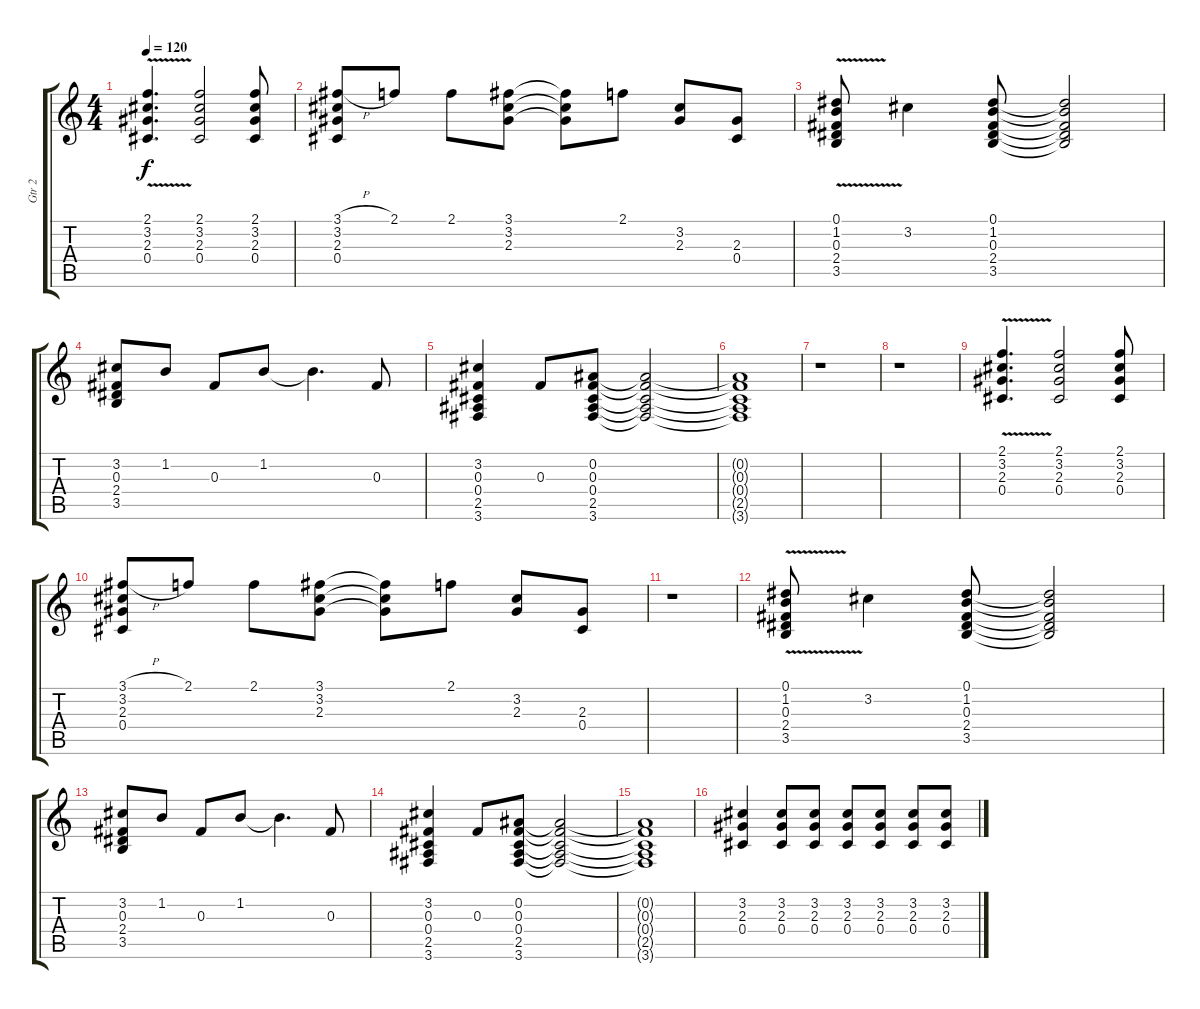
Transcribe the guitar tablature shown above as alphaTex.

\track ("Gtr 2" "Gtr 2") {instrument distortionguitar}
\staff {score tabs}
\tuning (Eb4 Bb3 Gb3 Db3 Ab2 Eb2) {hide}
\ts (4 4)
\tempo 120
\clef g2
\ks c
(2.1{v} 3.2{v} 2.3{v} 0.4{v}).4{d dy f} (2.1 3.2 2.3 0.4).2 (2.1 3.2 2.3 0.4).8 |
(3.1{h} 3.2 2.3 0.4).8 2.1.8 2.1.8 (3.1 3.2 2.3).8 (3.1{t} 3.2{t} 2.3{t}).8 2.1.8 (3.2 2.3).8 (2.3 0.4).8 |
(0.1{v} 1.2{v} 0.3{v} 2.4{v} 3.5{v}).8 3.2.4 (0.1 1.2 0.3 2.4 3.5).8 (0.1{t} 1.2{t} 0.3{t} 2.4{t} 3.5{t}).2 |
(3.2 0.3 2.4 3.5).8 1.2.8 0.3.8 1.2.8 1.2{t}.4{d} 0.3.8 |
(3.2 0.3 0.4 2.5 3.6).4 0.3.8 (0.2 0.3 0.4 2.5 3.6).8 (0.2{t} 0.3{t} 0.4{t} 2.5{t} 3.6{t}).2 |
(0.2{t} 0.3{t} 0.4{t} 2.5{t} 3.6{t}).1 |
r.1 |
r.1 |
(2.1{v} 3.2{v} 2.3{v} 0.4{v}).4{d} (2.1 3.2 2.3 0.4).2 (2.1 3.2 2.3 0.4).8 |
(3.1{h} 3.2 2.3 0.4).8 2.1.8 2.1.8 (3.1 3.2 2.3).8 (3.1{t} 3.2{t} 2.3{t}).8 2.1.8 (3.2 2.3).8 (2.3 0.4).8 |
r.1 |
(0.1{v} 1.2{v} 0.3{v} 2.4{v} 3.5{v}).8 3.2.4 (0.1 1.2 0.3 2.4 3.5).8 (0.1{t} 1.2{t} 0.3{t} 2.4{t} 3.5{t}).2 |
(3.2 0.3 2.4 3.5).8 1.2.8 0.3.8 1.2.8 1.2{t}.4{d} 0.3.8 |
(3.2 0.3 0.4 2.5 3.6).4 0.3.8 (0.2 0.3 0.4 2.5 3.6).8 (0.2{t} 0.3{t} 0.4{t} 2.5{t} 3.6{t}).2 |
(0.2{t} 0.3{t} 0.4{t} 2.5{t} 3.6{t}).1 |
(3.2 2.3 0.4).4 (3.2 2.3 0.4).8 (3.2 2.3 0.4).8 (3.2 2.3 0.4).8 (3.2 2.3 0.4).8 (3.2 2.3 0.4).8 (3.2 2.3 0.4).8
